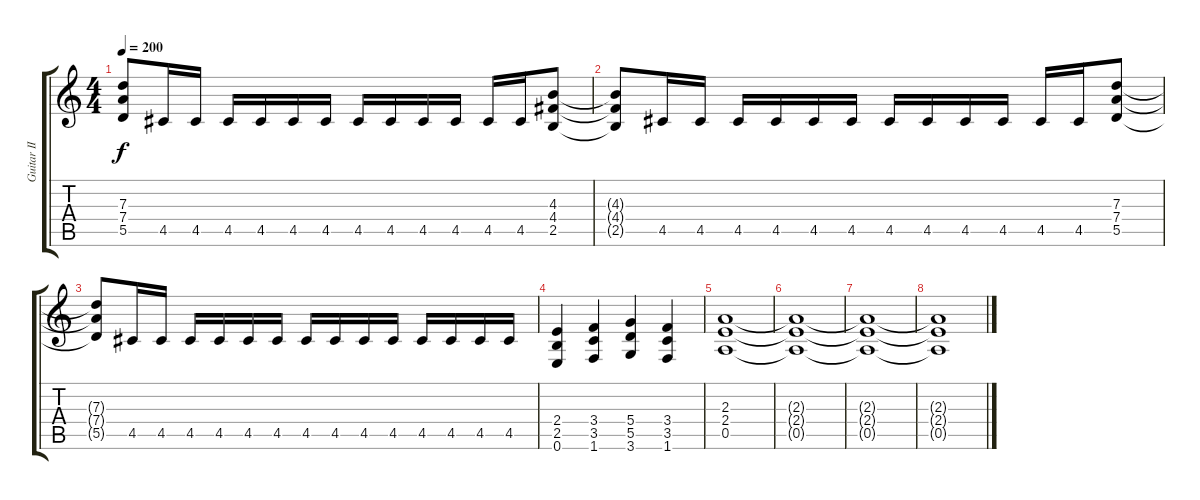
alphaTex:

\track ("Guitar II Rhythm" "Guitar II ") {instrument overdrivenguitar}
\staff {score tabs}
\tuning (E4 B3 G3 D3 A2 E2) {hide}
\ts (4 4)
\tempo 200
\clef g2
\ks c
(7.3{t} 7.4{t} 5.5{t}).8{dy f} 4.5.16 4.5.16 4.5.16 4.5.16 4.5.16 4.5.16 4.5.16 4.5.16 4.5.16 4.5.16 4.5.16 4.5.16 (4.3 4.4 2.5).8 |
(4.3{t} 4.4{t} 2.5{t}).8 4.5.16 4.5.16 4.5.16 4.5.16 4.5.16 4.5.16 4.5.16 4.5.16 4.5.16 4.5.16 4.5.16 4.5.16 (7.3 7.4 5.5).8 |
(7.3{t} 7.4{t} 5.5{t}).8 4.5.16 4.5.16 4.5.16 4.5.16 4.5.16 4.5.16 4.5.16 4.5.16 4.5.16 4.5.16 4.5.16 4.5.16 4.5.16 4.5.16 |
(2.4 2.5 0.6).4 (3.4 3.5 1.6).4 (5.4 5.5 3.6).4 (3.4 3.5 1.6).4 |
(2.3 2.4 0.5).1 |
(2.3{t} 2.4{t} 0.5{t}).1 |
(2.3{t} 2.4{t} 0.5{t}).1 |
(2.3{t} 2.4{t} 0.5{t}).1
